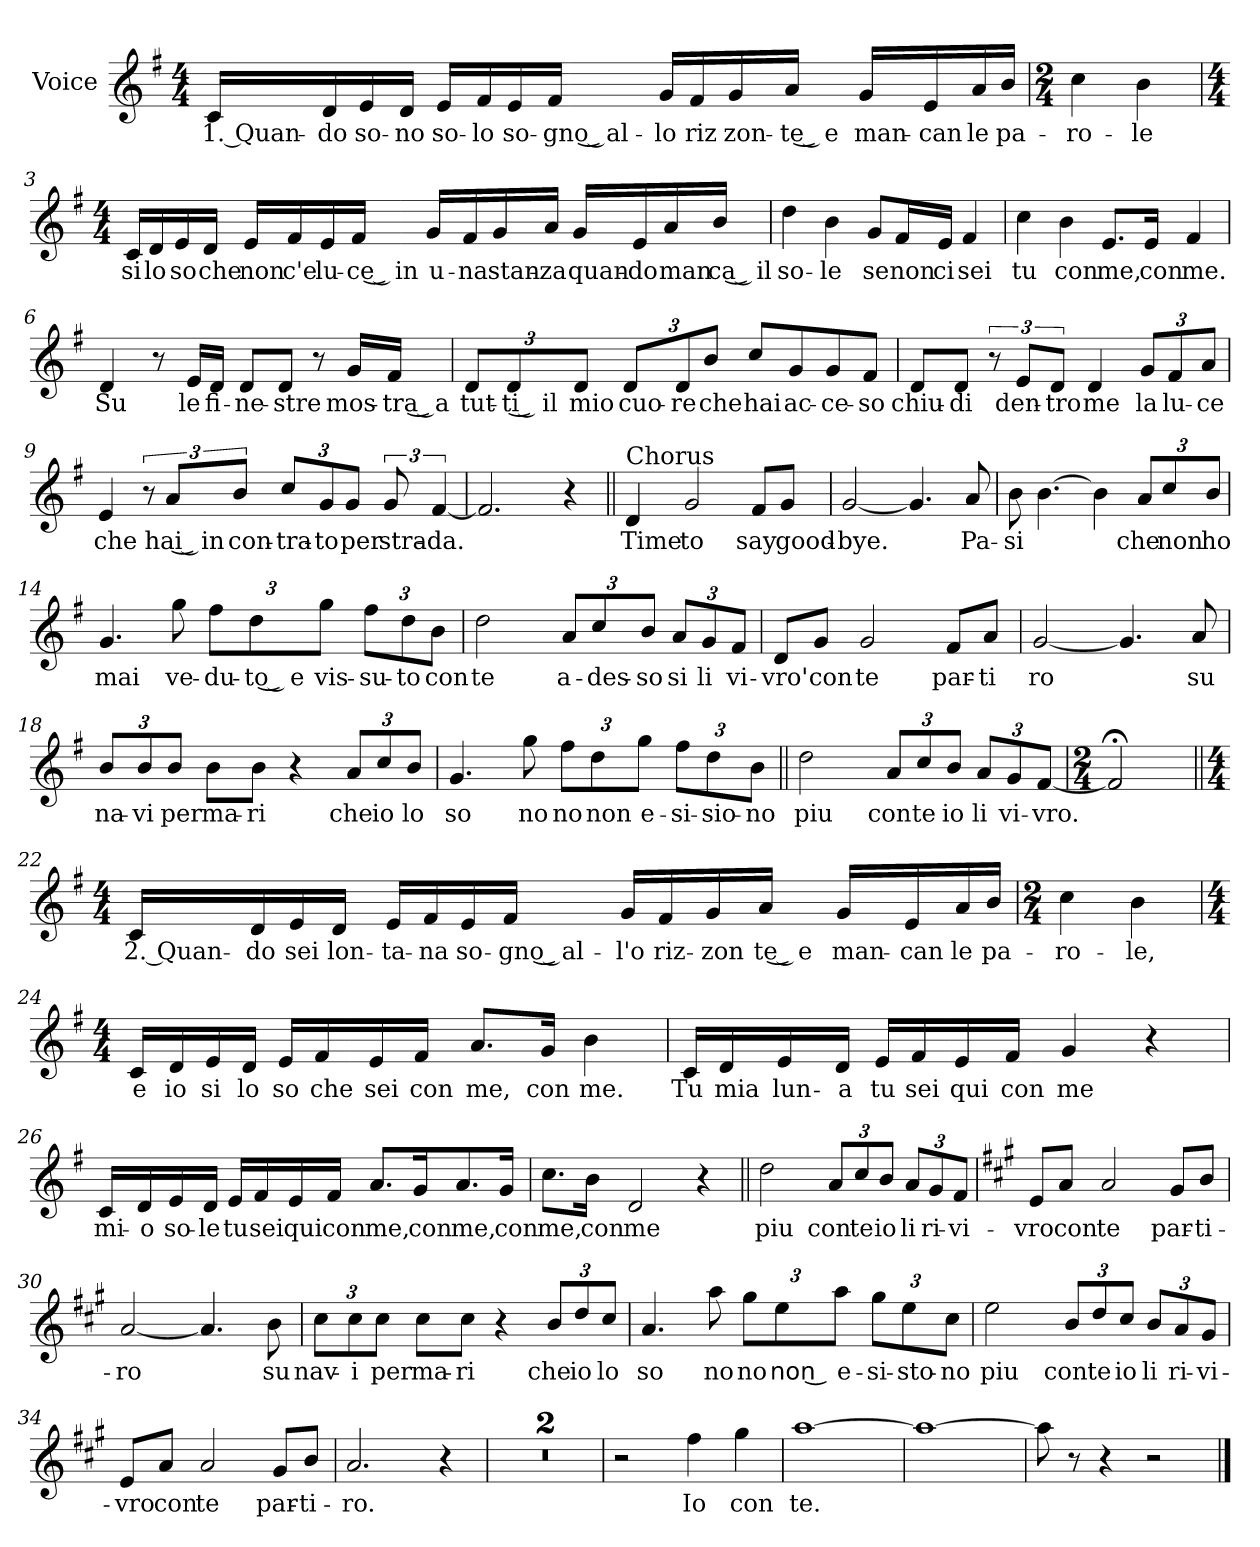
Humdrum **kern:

**kern	**text	**text
*part1	*part1	*part1
*staff1	*staff1	*staff1
*I"Voice	*	*
*I'Vo.	*	*
*clefG2	*	*
*k[f#]	*	*
*G:	*	*
*M4/4	*	*
=1	=1	=1
16c/LL	1. Quan-	.
16d/	do	.
16e/	so-	.
16d/JJ	no	.
16e/LL	so-	.
16f#/	lo	.
16e/	so-	.
16f#/JJ	-gno͜ al-	.
16g/LL	lo	.
16f#/	riz	.
16g/	-zon-	.
16a/JJ	te͜ e	.
16g/LL	man-	.
16e/	can	.
16a/	le	.
16b/JJ	pa-	.
=2	=2	=2
*M2/4	*	*
4cc\	ro-	.
4b\	le	.
!!LO:LB:g=z
=3	=3	=3
*M4/4	*	*
16c/LL	si	.
16d/	lo	.
16e/	so	.
16d/JJ	che	.
16e/LL	non	.
16f#/	c'e	.
16e/	lu-	.
16f#/JJ	ce͜ in	.
16g/LL	u-	.
16f#/	na	.
16g/	stan-	.
16a/JJ	za	.
16g/LL	quan-	.
16e/	do	.
16a/	-man	.
16b/JJ	ca͜ il	.
=4	=4	=4
4dd\	so-	.
4b\	le	.
8g/L	se	.
16f#/L	non	.
16e/JJ	ci	.
4f#/	sei	.
!!LO:LB:g=z
=5	=5	=5
4cc\	tu	.
4b\	con	.
8.e/L	me,	.
16e/Jk	con	.
4f#/	me.	.
=6	=6	=6
4d/	Su	.
8r	.	.
16e/LL	le	.
16d/JJ	fi-	.
8d/L	ne-	.
8d/J	stre	.
8r	.	.
16g/LL	mos-	.
16f#/JJ	tra͜ a	.
=7	=7	=7
*Xbrackettup	*	*
12d/L	tut-	.
12d/	ti͜ il	.
12d/J	mio	.
12d/L	cuo-	.
12d/	re	.
12b/J	che	.
8cc/L	hai	.
8g/	ac-	.
8g/	ce-	.
8f#/J	so	.
!!LO:LB:g=z
=8	=8	=8
8d/L	chiu-	.
8d/J	di	.
*brackettup	*	*
12r	.	.
12e/L	den-	.
12d/J	tro	.
4d/	me	.
*Xbrackettup	*	*
12g/L	la	.
12f#/	lu-	.
12a/J	ce	.
=9	=9	=9
4e/	che	.
*brackettup	*	*
12r	.	.
12a/L	hai͜ in	.
12b/J	con-	.
*Xbrackettup	*	*
12cc/L	tra-	.
12g/	to	.
12g/J	per	.
*brackettup	*	*
12g/	stra-	.
[6f#/	da.	.
=10	=10	=10
2.f#/]	.	.
4r	.	.
!!LO:LB:g=z
=11||	=11||	=11||
!LO:TX:a:t=Chorus	!	!
4d/	Time	.
2g/	to	.
8f#/L	say	.
8g/J	good-	.
=12	=12	=12
[2g/	bye.	.
4.g/]	.	.
8a/	Pa-	.
=13	=13	=13
8b\	si	.
[4.b\	.	.
4b\]	.	.
*Xbrackettup	*	*
12a/L	che	.
12cc/	non	.
12b/J	ho	.
=14	=14	=14
4.g/	mai	.
8gg\	ve-	.
12ff#\L	-du-	.
12dd\	-to͜ e	.
12gg\J	vis-	.
12ff#\L	su-	.
12dd\	to	.
12b\J	con	.
!!LO:LB:g=z
=15	=15	=15
2dd\	te	.
12a/L	a-	.
12cc/	des-	.
12b/J	-so	.
12a/L	si	.
12g/	li	.
12f#/J	vi-	.
=16	=16	=16
8d/L	vro'	.
8g/J	con	.
2g/	te	.
8f#/L	par-	.
8a/J	-ti	.
=17	=17	=17
[2g/	ro	.
4.g/]	.	.
8a/	su	.
=18	=18	=18
12b/L	na-	.
12b/	vi	.
12b/J	per	.
8b\L	ma-	.
8b\J	ri	.
4r	.	.
12a/L	che	.
12cc/	io	.
12b/J	lo	.
!!LO:LB:g=z
=19	=19	=19
4.g/	so	.
8gg\	no	.
12ff#\L	no	.
12dd\	non	.
12gg\J	e-	.
12ff#\L	si-	.
12dd\	sio-	.
12b\J	no	.
=20||	=20||	=20||
2dd\	piu	.
12a/L	con	.
12cc/	te	.
12b/J	io	.
12a/L	li	.
12g/	vi-	.
[12f#/J	vro.	.
=21	=21	=21
*M2/4	*	*
2f#;</]	.	.
!!LO:LB:g=z
=22||	=22||	=22||
*M4/4	*	*
16c/LL	2. Quan-	.
16d/	do	.
16e/	sei	.
16d/JJ	-lon-	.
16e/LL	ta-	.
16f#/	na	.
16e/	so-	.
16f#/JJ	gno͜ al-	.
16g/LL	l'o	.
16f#/	riz-	.
16g/	-zon	.
16a/JJ	te͜ e	.
16g/LL	man-	.
16e/	can	.
16a/	le	.
16b/JJ	pa-	.
=23	=23	=23
*M2/4	*	*
4cc\	ro-	.
4b\	le,	.
!!LO:PB:g=z
=24	=24	=24
*M4/4	*	*
16c/LL	e	.
16d/	io	.
16e/	si	.
16d/JJ	lo	.
16e/LL	so	.
16f#/	che	.
16e/	sei	.
16f#/JJ	con	.
8.a/L	me,	.
16g/Jk	con	.
4b\	me.	.
=25	=25	=25
16c/LL	Tu	.
16d/	mia	.
16e/	lun-	.
16d/JJ	a	.
16e/LL	tu	.
16f#/	sei	.
16e/	qui	.
16f#/JJ	con	.
4g/	me	.
4r	.	.
!!LO:LB:g=z
=26	=26	=26
16c/LL	mi-	.
16d/	o	.
16e/	so-	.
16d/JJ	le	.
16e/LL	tu	.
16f#/	sei	.
16e/	qui	.
16f#/JJ	con	.
8.a/L	me,	.
16g/K	con	.
8.a/	me,	.
16g/Jk	con	.
=27	=27	=27
8.cc\L	me,	.
16b\Jk	con	.
2d/	me	.
4r	.	.
!!LO:LB:g=z
=28||	=28||	=28||
2dd\	piu	.
12a/L	con	.
12cc/	te	.
12b/J	io	.
12a/L	li	.
12g/	ri-	.
12f#/J	vi-	.
=29	=29	=29
*k[f#c#g#]	*	*
*A:	*	*
8e/L	vro	.
8a/J	con	.
2a/	te	.
8g#/L	par-	.
8b/J	-ti-	.
=30	=30	=30
[2a/	ro	.
4.a/]	.	.
8b\	su	.
!!LO:LB:g=z
=31	=31	=31
12cc#\L	nav-	.
12cc#\	i	.
12cc#\J	per	.
8cc#\L	ma-	.
8cc#\J	ri	.
4r	.	.
12b/L	che	.
12dd/	io	.
12cc#/J	lo	.
=32	=32	=32
4.a/	so	.
8aa\	no	.
12gg#\L	no	.
12ee\	non͜	.
12aa\J	e-	.
12gg#\L	si-	.
12ee\	sto-	.
12cc#\J	no	.
=33	=33	=33
2ee\	piu	.
12b/L	con	.
12dd/	te	.
12cc#/J	io	.
12b/L	li	.
12a/	ri-	.
12g#/J	vi-	.
!!LO:LB:g=z
=34	=34	=34
8e/L	vro	.
8a/J	con	.
2a/	te	.
8g#/L	par-	.
8b/J	ti-	.
=35	=35	=35
2.a/	ro.	.
4r	.	.
=36	=36	=36
1r	.	.
=37	=37	=37
1r	.	.
=38	=38	=38
2r	.	.
4ff#\	Io	.
4gg#\	con	.
=39	=39	=39
[1aa	te.	.
=40	=40	=40
1aa_	.	.
=41	=41	=41
8aa\]	.	.
8r	.	.
4r	.	.
2r	.	.
==	==	==
*-	*-	*-
